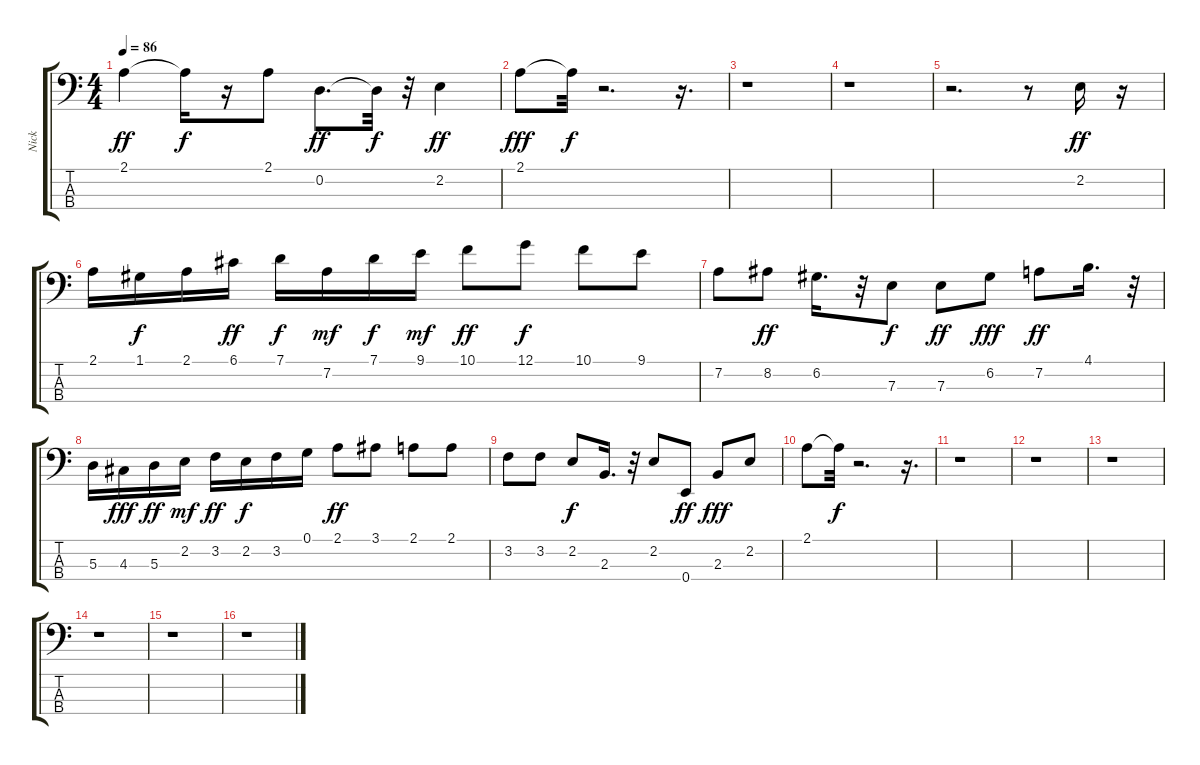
\track ("Nick" "Nick") {instrument electricbassfinger}
\staff {score tabs}
\tuning (G2 D2 A1 E1) {hide}
\ts (4 4)
\tempo 86
\clef f4
\ks c
2.1.4{dy ff} 2.1{t}.16{dy f} r.16 2.1.8 0.2.8{d dy ff} 0.2{t}.32{dy f} r.32 2.2.4{dy ff} |
2.1.8{dy fff} 2.1{t}.32{dy f} r.2{d} r.16{d} |
r.1 |
r.1 |
r.2{d} r.8 2.2.16{dy ff} r.16 |
2.1.16 1.1.16{dy f} 2.1.16 6.1.16{dy ff} 7.1.16{dy f} 7.2.16{dy mf} 7.1.16{dy f} 9.1.16{dy mf} 10.1.8{dy ff} 12.1.8{dy f} 10.1.8 9.1.8 |
7.2.8 8.2.8{dy ff} 6.2.16{d} r.32 7.3.8{dy f} 7.3.8{dy ff} 6.2.8{dy fff} 7.2.8{dy ff} 4.1.16{d} r.32 |
5.3.16 4.3.16{dy fff} 5.3.16{dy ff} 2.2.16{dy mf} 3.2.16{dy ff} 2.2.16{dy f} 3.2.16 0.1.16 2.1.8{dy ff} 3.1.8 2.1.8 2.1.8 |
3.2.8 3.2.8 2.2.8{dy f} 2.3.16{d} r.32 2.2.8 0.4.8{dy ff} 2.3.8{dy fff} 2.2.8 |
2.1.8 2.1{t}.32{dy f} r.2{d} r.16{d} |
r.1 |
r.1 |
r.1 |
r.1 |
r.1 |
r.1
